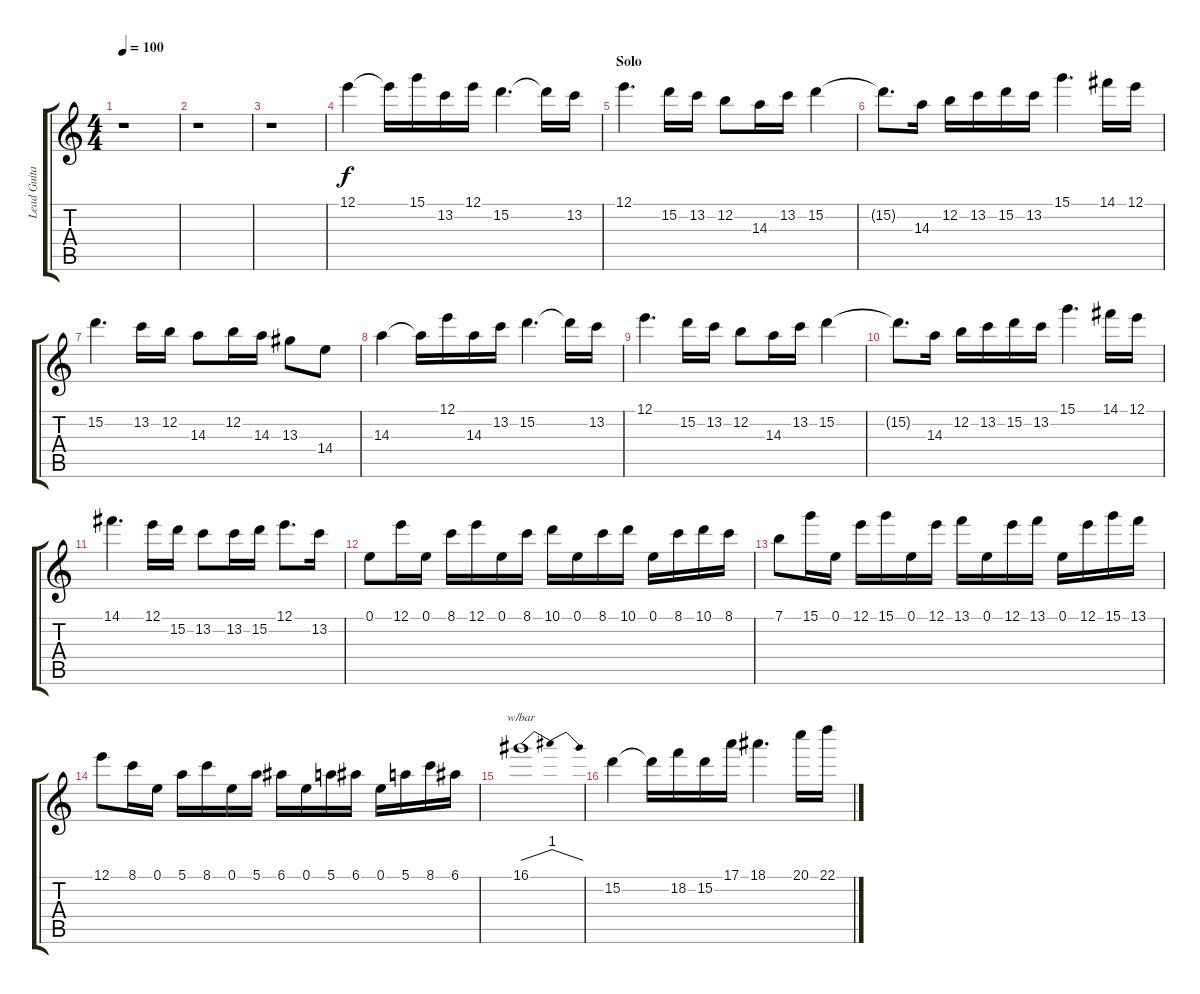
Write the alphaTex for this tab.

\track ("Lead Guitar" "Lead Guita") {instrument distortionguitar}
\staff {score tabs}
\tuning (E4 B3 G3 D3 A2 E2) {hide}
\ts (4 4)
\tempo 100
\clef g2
\ks c
r.1{dy f} |
r.1 |
r.1 |
12.1.4 12.1{t}.16 15.1.16 13.2.16 12.1.16 15.2.4{d} 15.2{t}.16 13.2.16 |
\section ("" "Solo")
12.1.4{d} 15.2.16 13.2.16 12.2.8 14.3.16 13.2.16 15.2.4 |
15.2{t}.8{d} 14.3.16 12.2.16 13.2.16 15.2.16 13.2.16 15.1.4{d} 14.1.16 12.1.16 |
15.2.4{d} 13.2.16 12.2.16 14.3.8 12.2.16 14.3.16 13.3.8 14.4.8 |
14.3.4 14.3{t}.16 12.1.16 14.3.16 13.2.16 15.2.4{d} 15.2{t}.16 13.2.16 |
12.1.4{d} 15.2.16 13.2.16 12.2.8 14.3.16 13.2.16 15.2.4 |
15.2{t}.8{d} 14.3.16 12.2.16 13.2.16 15.2.16 13.2.16 15.1.4{d} 14.1.16 12.1.16 |
14.1.4{d} 12.1.16 15.2.16 13.2.8 13.2.16 15.2.16 12.1.8{d} 13.2.16 |
0.1.8 12.1.16 0.1.16 8.1.16 12.1.16 0.1.16 8.1.16 10.1.16 0.1.16 8.1.16 10.1.16 0.1.16 8.1.16 10.1.16 8.1.16 |
7.1.8 15.1.16 0.1.16 12.1.16 15.1.16 0.1.16 12.1.16 13.1.16 0.1.16 12.1.16 13.1.16 0.1.16 12.1.16 15.1.16 13.1.16 |
12.1.8 8.1.16 0.1.16 5.1.16 8.1.16 0.1.16 5.1.16 6.1.16 0.1.16 5.1.16 6.1.16 0.1.16 5.1.16 8.1.16 6.1.16 |
16.1.1{tbe (dip default 0 0 10 4 50 4 60 0)} |
15.2.4 15.2{t}.16 18.2.16 15.2.16 17.1.16 18.1.4{d} 20.1.16 22.1.16
